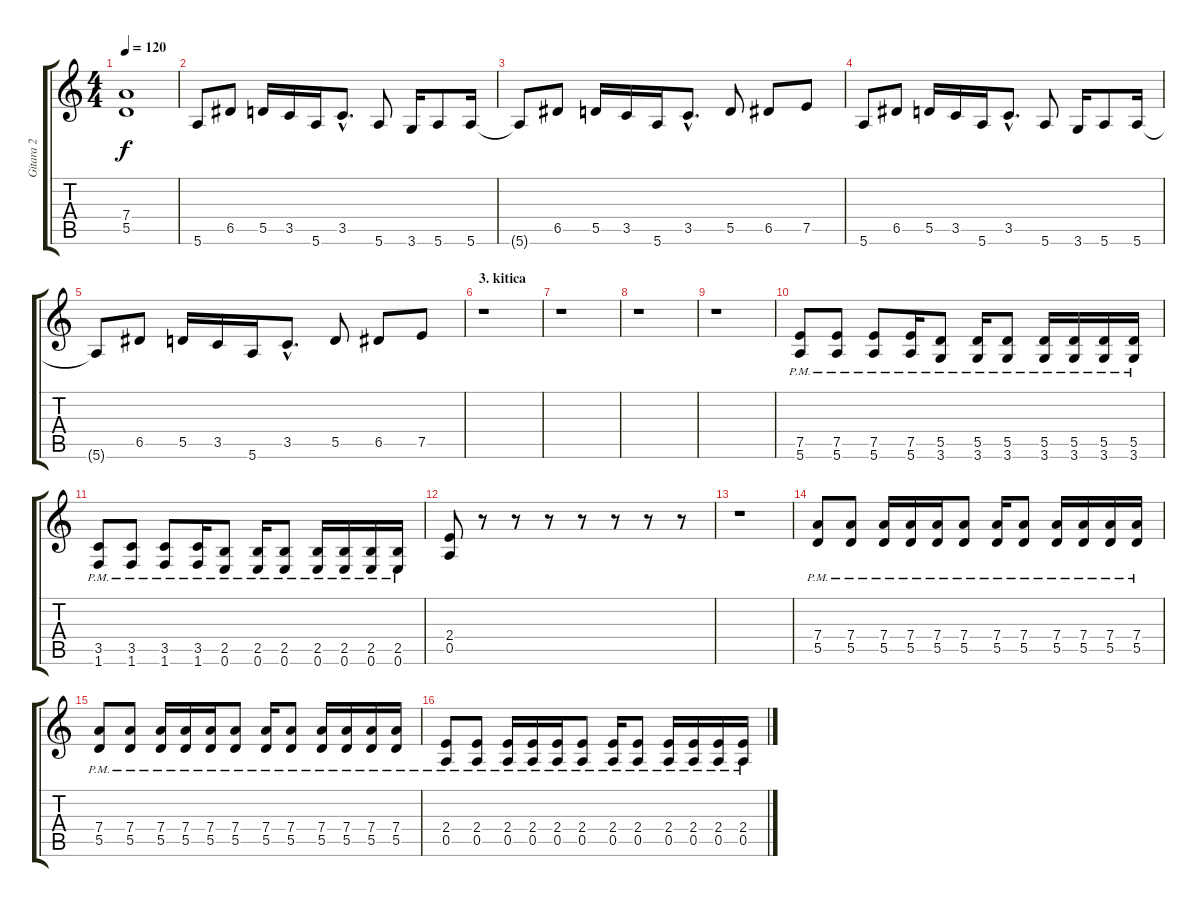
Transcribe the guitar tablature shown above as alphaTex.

\track ("Gitara 2" "Gitara 2") {instrument overdrivenguitar}
\staff {score tabs}
\tuning (E4 B3 G3 D3 A2 E2) {hide}
\ts (4 4)
\tempo 120
\clef g2
\ks c
(7.4{t} 5.5{t}).1{dy f} |
5.6.8 6.5.8 5.5.16 3.5.16 5.6.16 3.5{hac}.8{d} 5.6.8 3.6.16 5.6.8 5.6.16 |
5.6{t}.8 6.5.8 5.5.16 3.5.16 5.6.16 3.5{hac}.8{d} 5.5.8 6.5.8 7.5.8 |
5.6.8 6.5.8 5.5.16 3.5.16 5.6.16 3.5{hac}.8{d} 5.6.8 3.6.16 5.6.8 5.6.16 |
5.6{t}.8 6.5.8 5.5.16 3.5.16 5.6.16 3.5{hac}.8{d} 5.5.8 6.5.8 7.5.8 |
\section ("" "3. kitica")
r.1 |
r.1 |
r.1 |
r.1 |
(7.5{pm} 5.6{pm}).8 (7.5{pm} 5.6{pm}).8 (7.5{pm} 5.6{pm}).8 (7.5{pm} 5.6{pm}).16 (5.5{pm} 3.6{pm}).8 (5.5{pm} 3.6{pm}).16 (5.5{pm} 3.6{pm}).8 (5.5{pm} 3.6{pm}).16 (5.5{pm} 3.6{pm}).16 (5.5{pm} 3.6{pm}).16 (5.5{pm} 3.6{pm}).16 |
(3.5{pm} 1.6{pm}).8 (3.5{pm} 1.6{pm}).8 (3.5{pm} 1.6{pm}).8 (3.5{pm} 1.6{pm}).16 (2.5{pm} 0.6{pm}).8 (2.5{pm} 0.6{pm}).16 (2.5{pm} 0.6{pm}).8 (2.5{pm} 0.6{pm}).16 (2.5{pm} 0.6{pm}).16 (2.5{pm} 0.6{pm}).16 (2.5{pm} 0.6{pm}).16 |
(2.4 0.5).8 r.8 r.8 r.8 r.8 r.8 r.8 r.8 |
r.1 |
(7.4{pm} 5.5{pm}).8 (7.4{pm} 5.5{pm}).8 (7.4{pm} 5.5{pm}).16 (7.4{pm} 5.5{pm}).16 (7.4{pm} 5.5{pm}).16 (7.4{pm} 5.5{pm}).8 (7.4{pm} 5.5{pm}).16 (7.4{pm} 5.5{pm}).8 (7.4{pm} 5.5{pm}).16 (7.4{pm} 5.5{pm}).16 (7.4{pm} 5.5{pm}).16 (7.4{pm} 5.5{pm}).16 |
(7.4{pm} 5.5{pm}).8 (7.4{pm} 5.5{pm}).8 (7.4{pm} 5.5{pm}).16 (7.4{pm} 5.5{pm}).16 (7.4{pm} 5.5{pm}).16 (7.4{pm} 5.5{pm}).8 (7.4{pm} 5.5{pm}).16 (7.4{pm} 5.5{pm}).8 (7.4{pm} 5.5{pm}).16 (7.4{pm} 5.5{pm}).16 (7.4{pm} 5.5{pm}).16 (7.4{pm} 5.5{pm}).16 |
(2.4{pm} 0.5{pm}).8 (2.4{pm} 0.5{pm}).8 (2.4{pm} 0.5{pm}).16 (2.4{pm} 0.5{pm}).16 (2.4{pm} 0.5{pm}).16 (2.4{pm} 0.5{pm}).8 (2.4{pm} 0.5{pm}).16 (2.4{pm} 0.5{pm}).8 (2.4{pm} 0.5{pm}).16 (2.4{pm} 0.5{pm}).16 (2.4{pm} 0.5{pm}).16 (2.4{pm} 0.5{pm}).16
